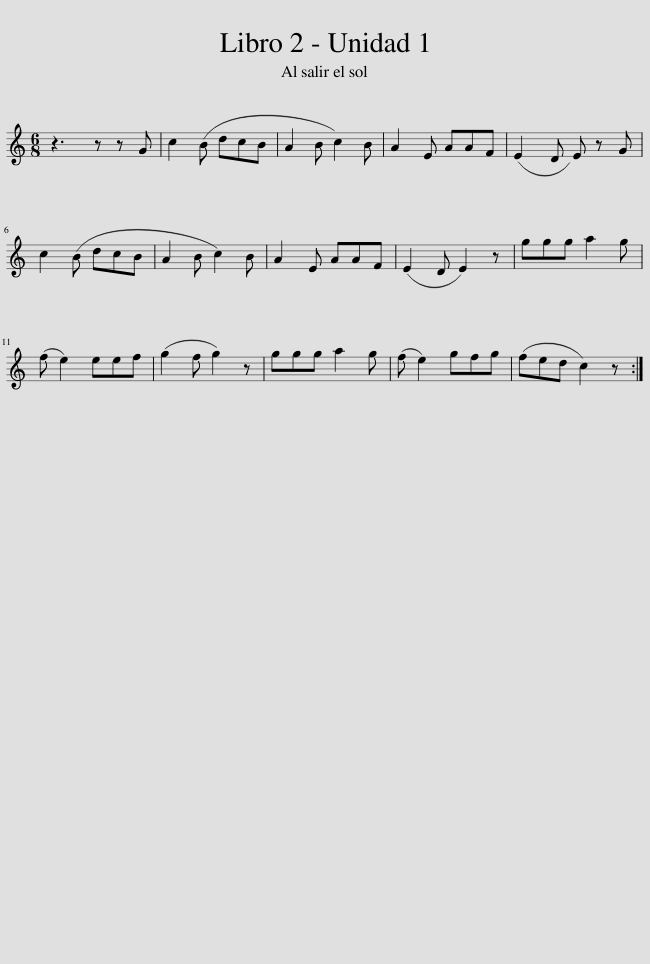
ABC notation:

X:1
L:1/8
M:6/8
I:linebreak $
K:none
V:1 treble transpose=-2
V:1
[K:C] z3 z z G | c2 (B dcB | A2 B c2) B | A2 E AAF | (E2 D) E z G |$ %5
 c2 (B d)cB | A2 B c2 B | A2 E AAF | (E2 D E2) z | ggg a2 g |$ %10
 (f e2) eef | (g2 f g2) z | ggg a2 g | (f e2) gfg | (fed c2) z :| %15
